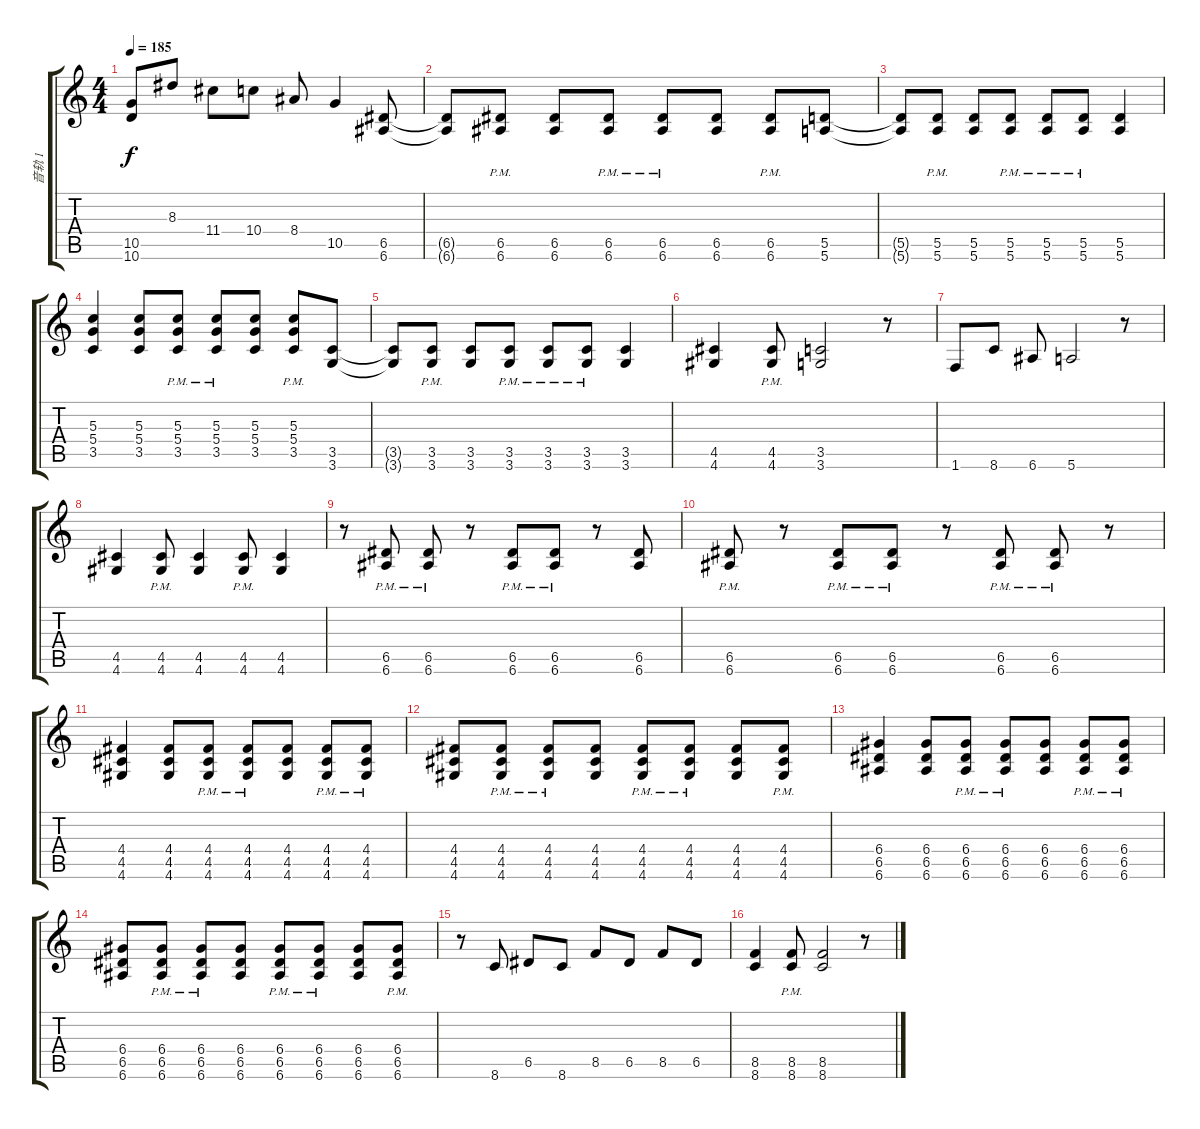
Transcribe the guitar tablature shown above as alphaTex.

\track ("音轨 1" "音轨 1") {instrument overdrivenguitar}
\staff {score tabs}
\tuning (E4 B3 G3 D3 A2 E2) {hide}
\ts (4 4)
\tempo 185
\clef g2
\ks c
(10.5{t} 10.6{t}).8{dy f} 8.3.8 11.4.8 10.4.8 8.4.8 10.5.4 (6.5 6.6).8 |
(6.5{t} 6.6{t}).8 (6.5 6.6{pm}).8 (6.5 6.6).8 (6.5 6.6{pm}).8 (6.5{pm} 6.6).8 (6.5 6.6).8 (6.5{pm} 6.6).8 (5.5 5.6).8 |
(5.5{t} 5.6{t}).8 (5.5 5.6{pm}).8 (5.5 5.6).8 (5.5 5.6{pm}).8 (5.5{pm} 5.6).8 (5.5 5.6{pm}).8 (5.5 5.6).4 |
(5.3 5.4 3.5).4 (5.3 5.4 3.5).8 (5.3{pm} 5.4 3.5).8 (5.3{pm} 5.4 3.5).8 (5.3 5.4 3.5).8 (5.3 5.4 3.5{pm}).8 (3.5 3.6).8 |
(3.5{t} 3.6{t}).8 (3.5{pm} 3.6).8 (3.5 3.6).8 (3.5{pm} 3.6).8 (3.5 3.6{pm}).8 (3.5{pm} 3.6).8 (3.5 3.6).4 |
(4.5 4.6).4 (4.5{pm} 4.6).8 (3.5 3.6).2 r.8 |
1.6.8 8.6.8 6.6.8 5.6.2 r.8 |
(4.5 4.6).4 (4.5 4.6{pm}).8 (4.5 4.6).4 (4.5 4.6{pm}).8 (4.5 4.6).4 |
r.8 (6.5 6.6{pm}).8 (6.5{pm} 6.6).8 r.8 (6.5{pm} 6.6).8 (6.5{pm} 6.6).8 r.8 (6.5 6.6).8 |
(6.5{pm} 6.6).8 r.8 (6.5{pm} 6.6).8 (6.5{pm} 6.6).8 r.8 (6.5{pm} 6.6).8 (6.5{pm} 6.6).8 r.8 |
(4.4 4.5 4.6).4 (4.4 4.5 4.6).8 (4.4 4.5{pm} 4.6).8 (4.4 4.5{pm} 4.6).8 (4.4 4.5 4.6).8 (4.4{pm} 4.5 4.6).8 (4.4{pm} 4.5 4.6).8 |
(4.4 4.5 4.6).8 (4.4 4.5{pm} 4.6).8 (4.4 4.5 4.6{pm}).8 (4.4 4.5 4.6).8 (4.4 4.5{pm} 4.6).8 (4.4 4.5 4.6{pm}).8 (4.4 4.5 4.6).8 (4.4 4.5 4.6{pm}).8 |
(6.4 6.5 6.6).4 (6.4 6.5 6.6).8 (6.4{pm} 6.5 6.6).8 (6.4{pm} 6.5 6.6).8 (6.4 6.5 6.6).8 (6.4{pm} 6.5 6.6).8 (6.4{pm} 6.5 6.6).8 |
(6.4 6.5 6.6).8 (6.4 6.5{pm} 6.6).8 (6.4 6.5{pm} 6.6).8 (6.4 6.5 6.6).8 (6.4 6.5{pm} 6.6).8 (6.4{pm} 6.5 6.6).8 (6.4 6.5 6.6).8 (6.4 6.5{pm} 6.6).8 |
r.8 8.6.8 6.5.8 8.6.8 8.5.8 6.5.8 8.5.8 6.5.8 |
(8.5 8.6).4 (8.5{pm} 8.6).8 (8.5 8.6).2 r.8
